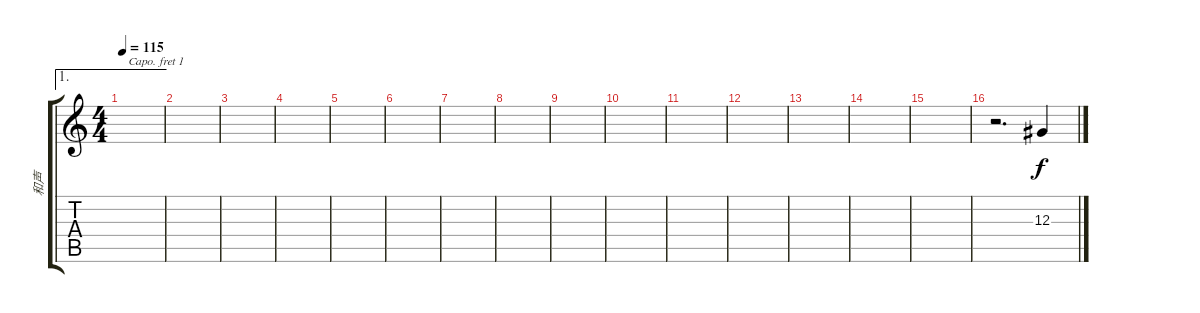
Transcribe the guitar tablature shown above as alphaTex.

\track ("和声" "和声") {instrument flute}
\staff {score tabs}
\capo 1
\tuning (E4 B3 G3 D3 A2 E2) {hide}
\ae 1
\ts (4 4)
\tempo 115
\clef g2
\ks c
|
|
|
|
|
|
|
|
|
|
|
|
|
|
|
r.2{d} 12.3.4
